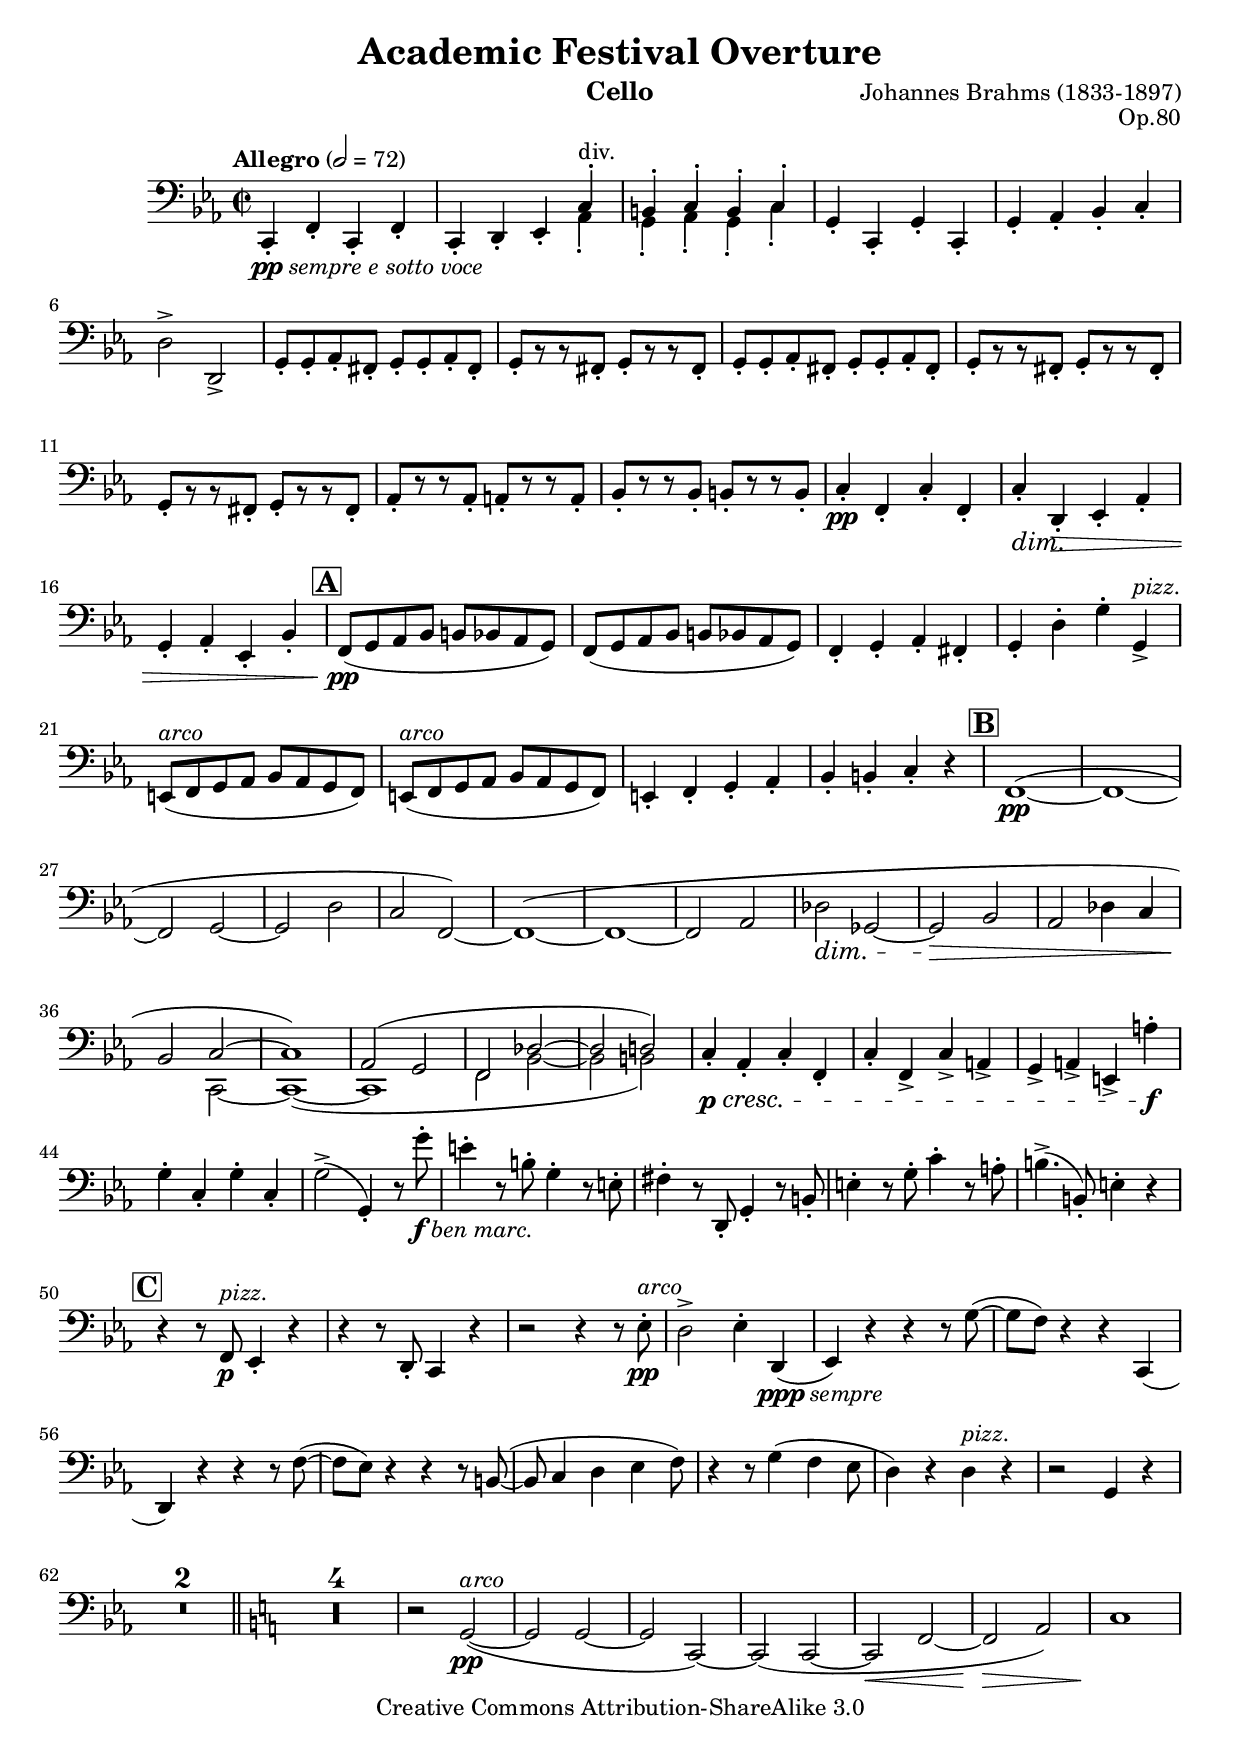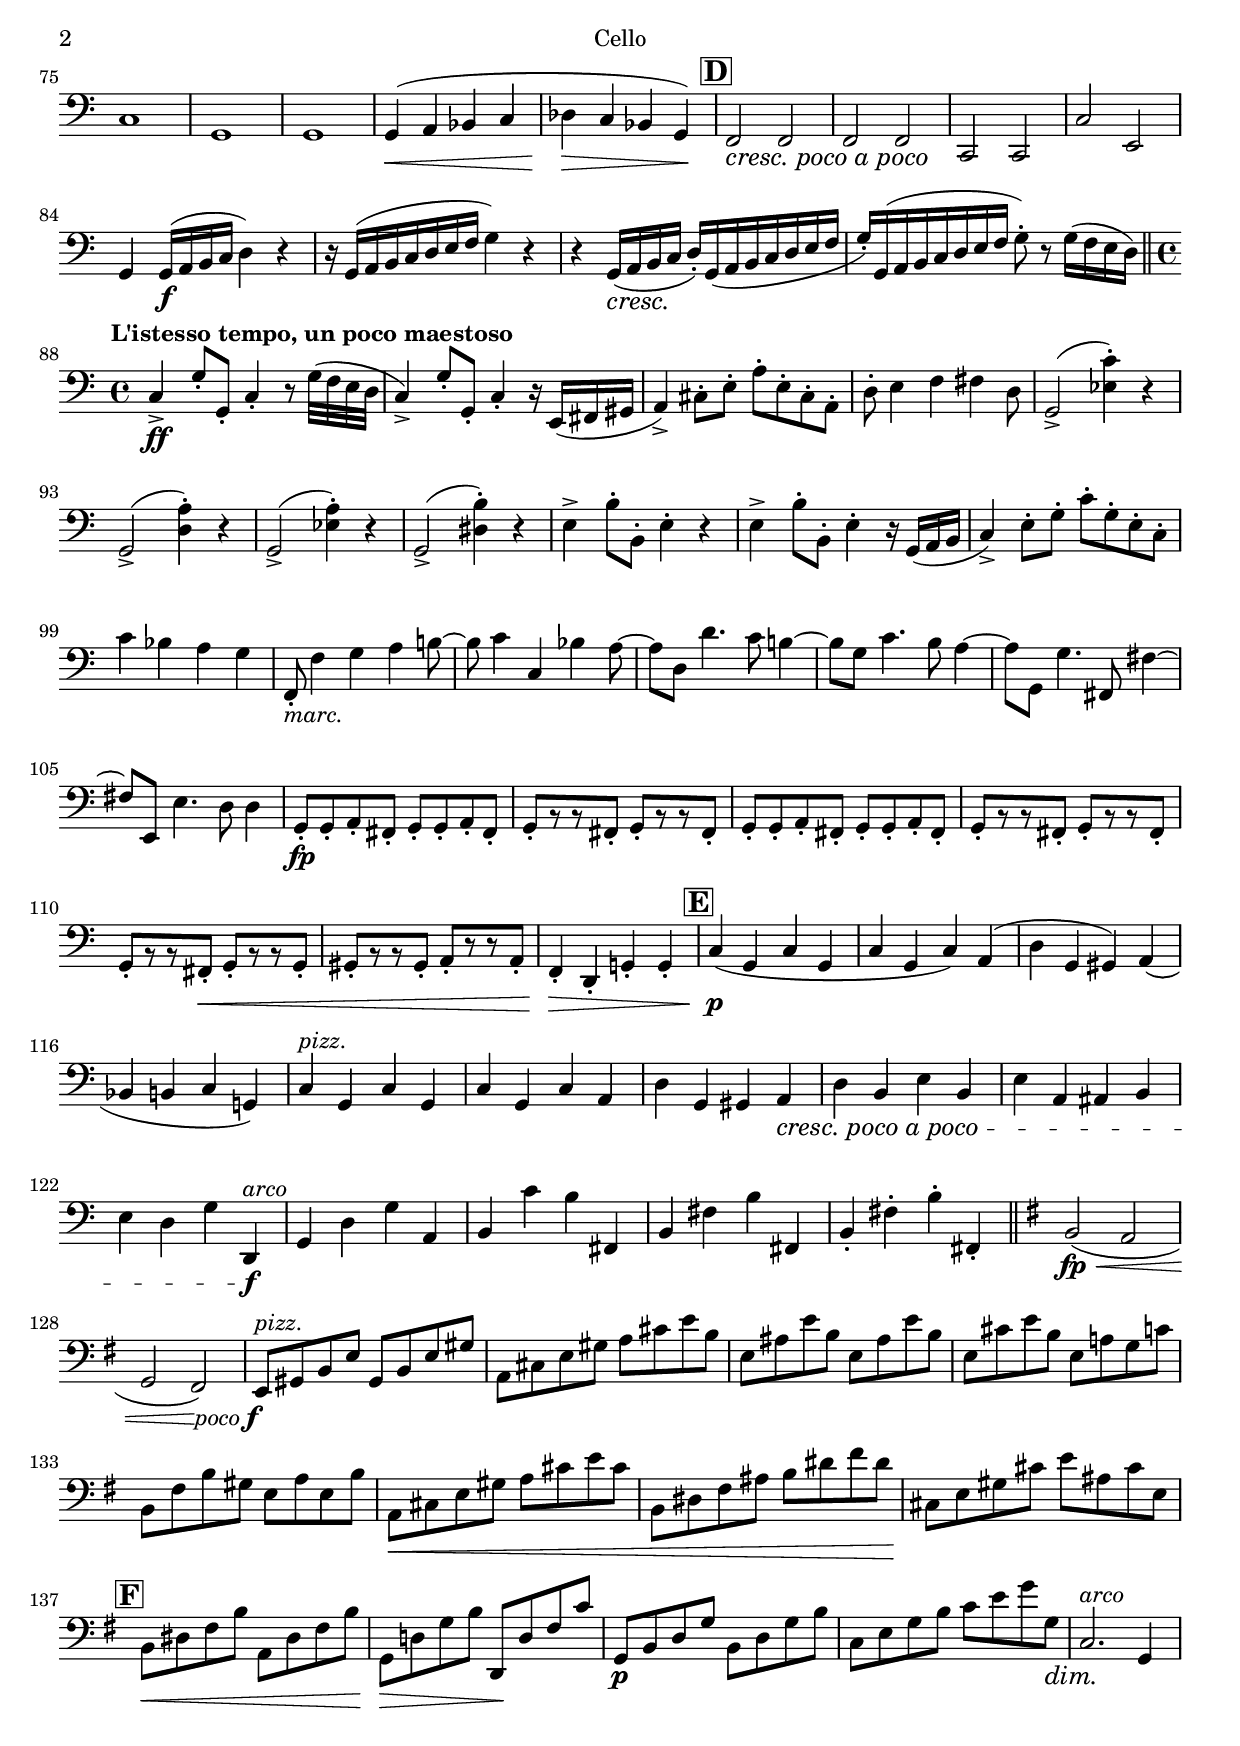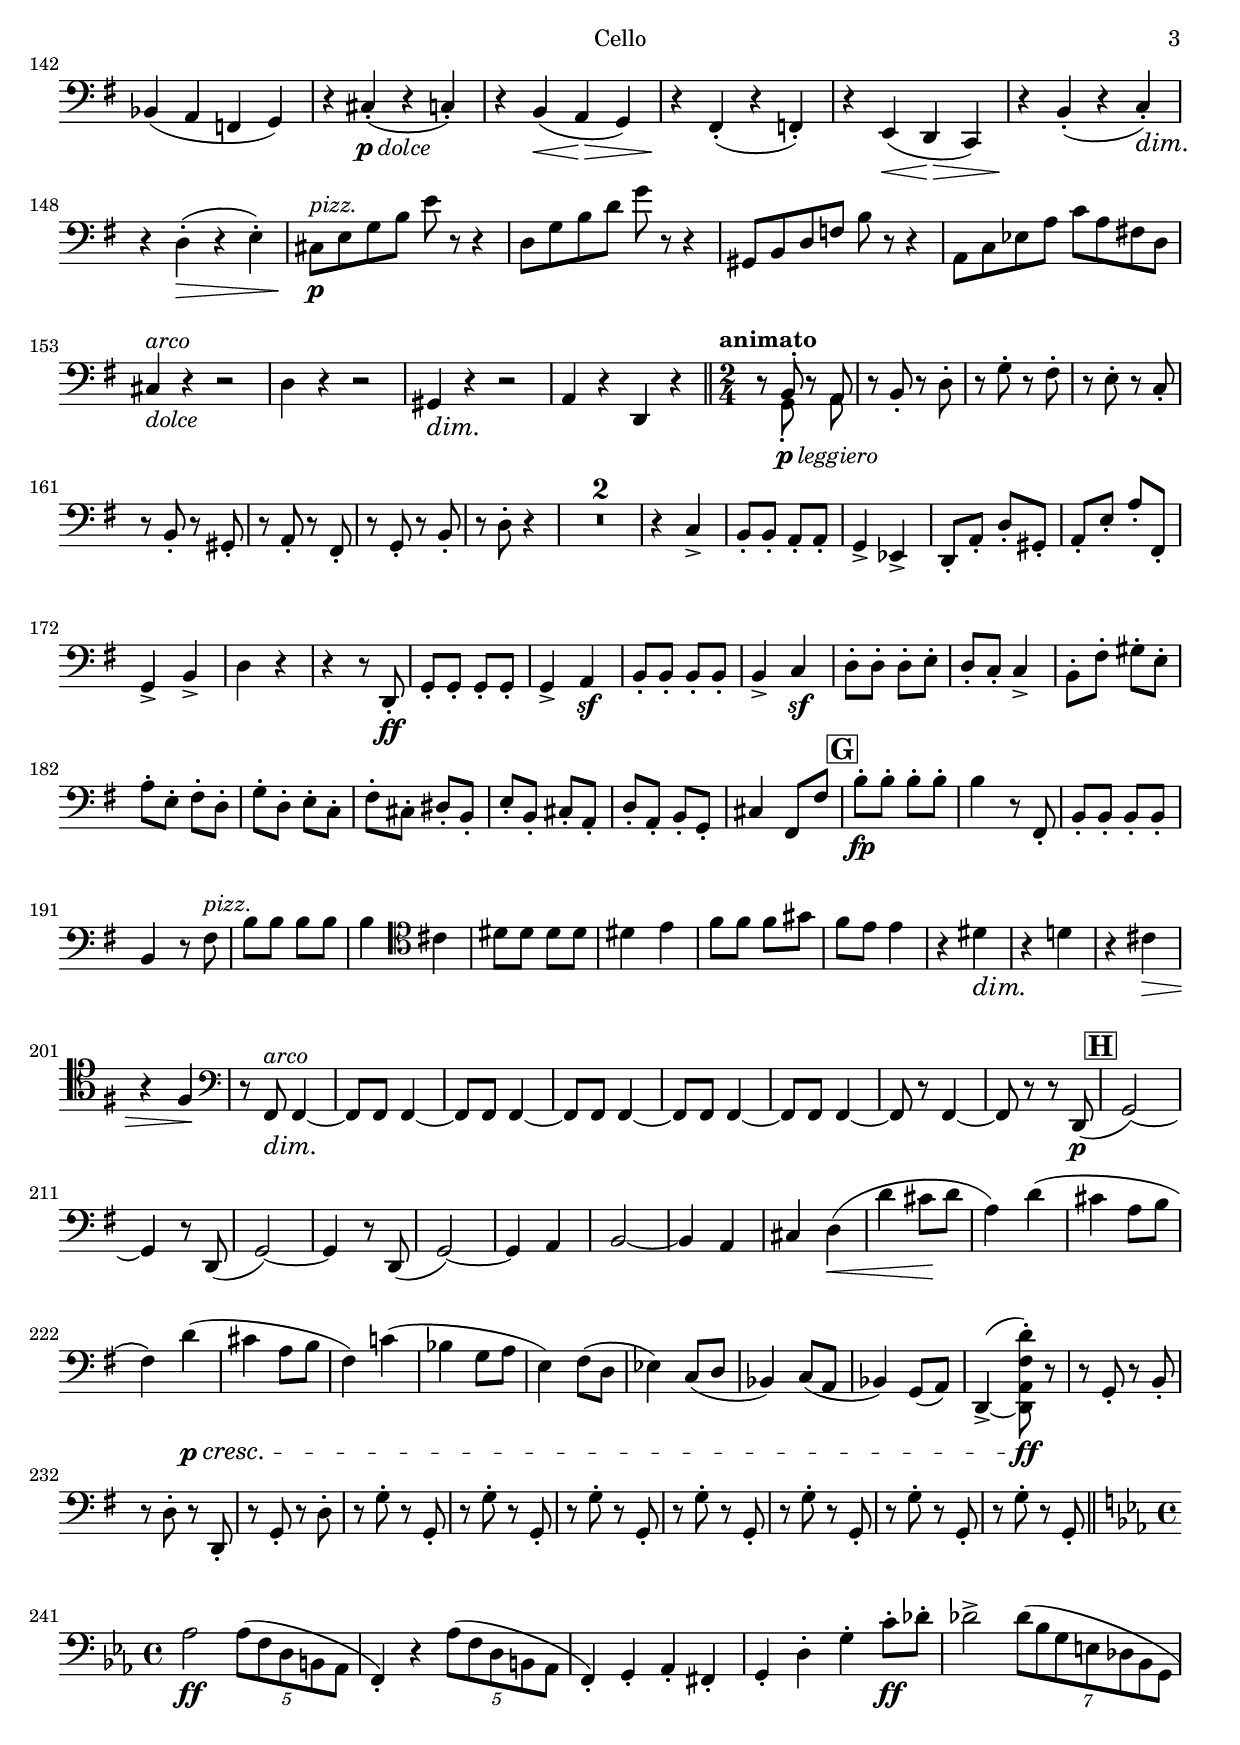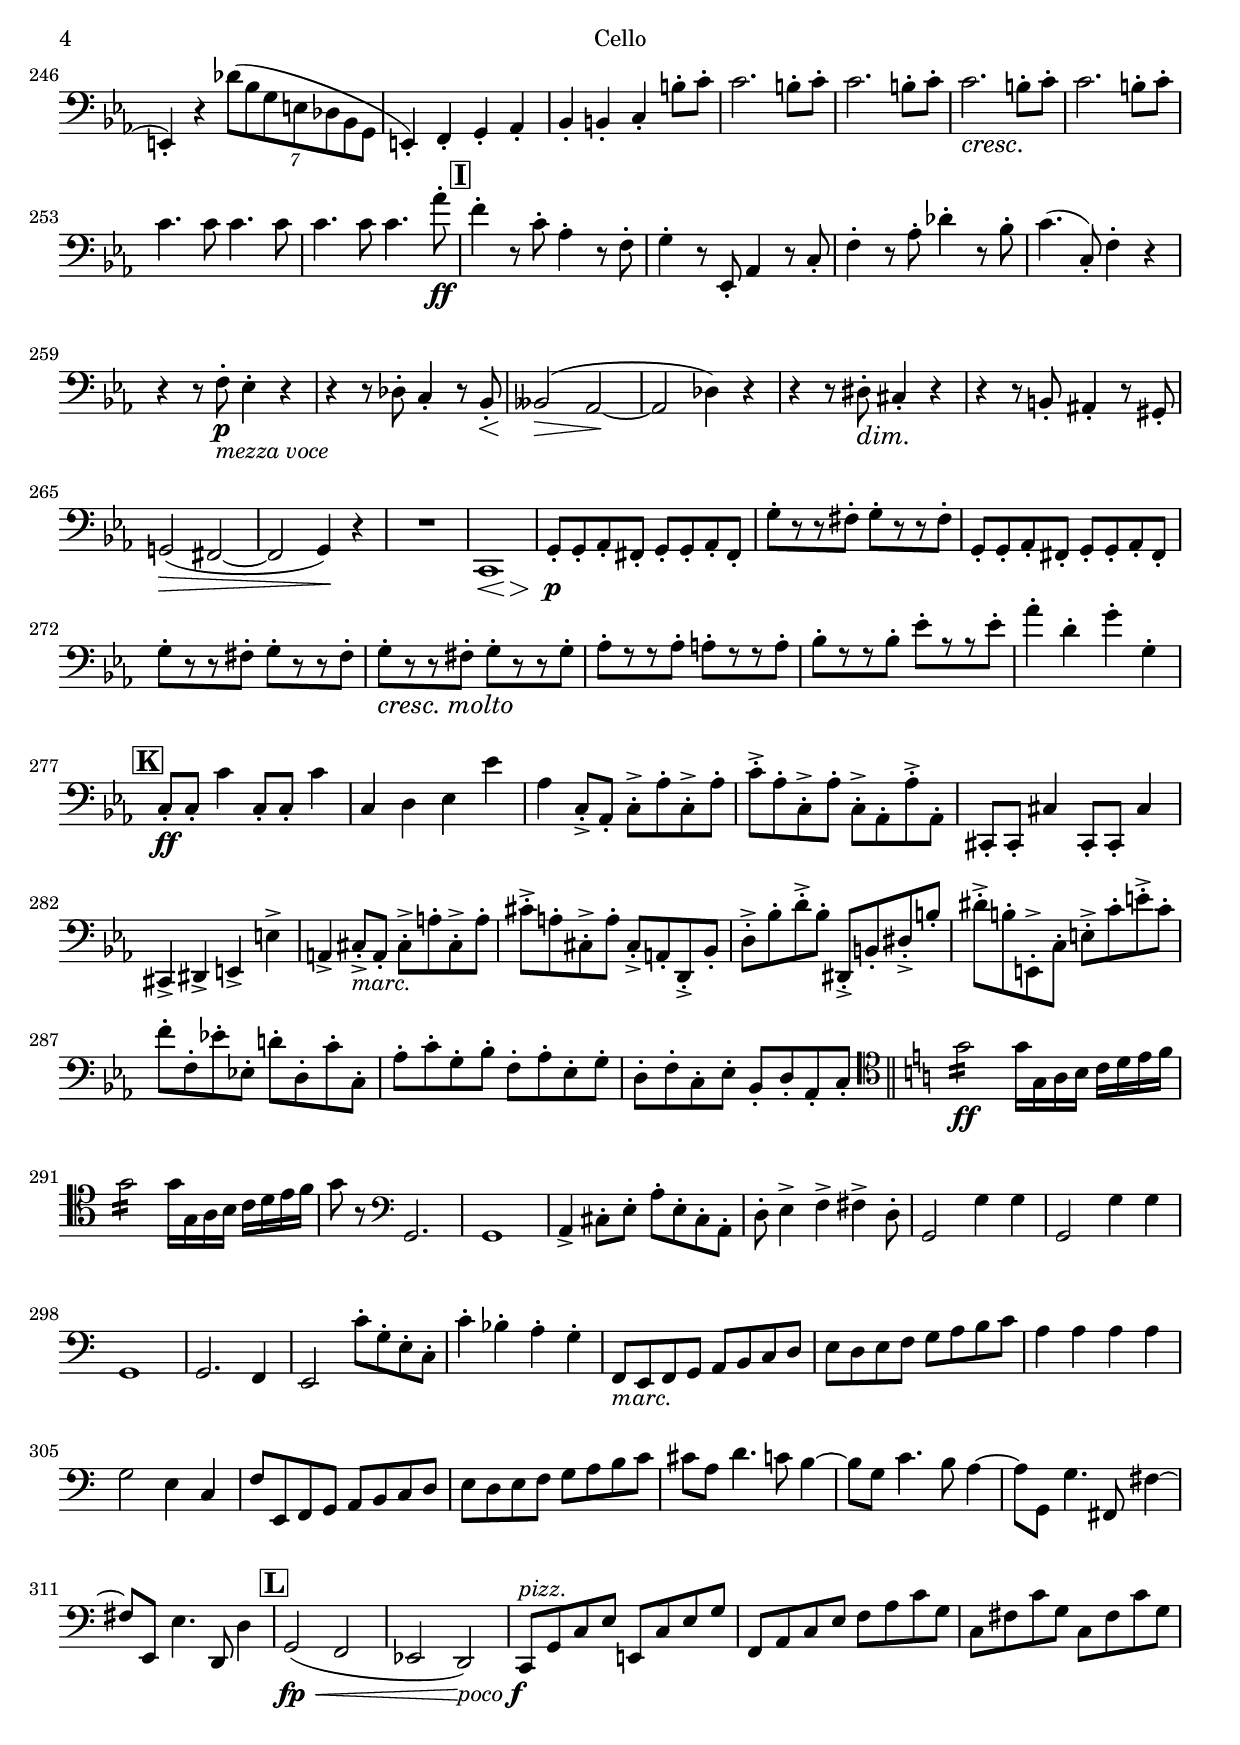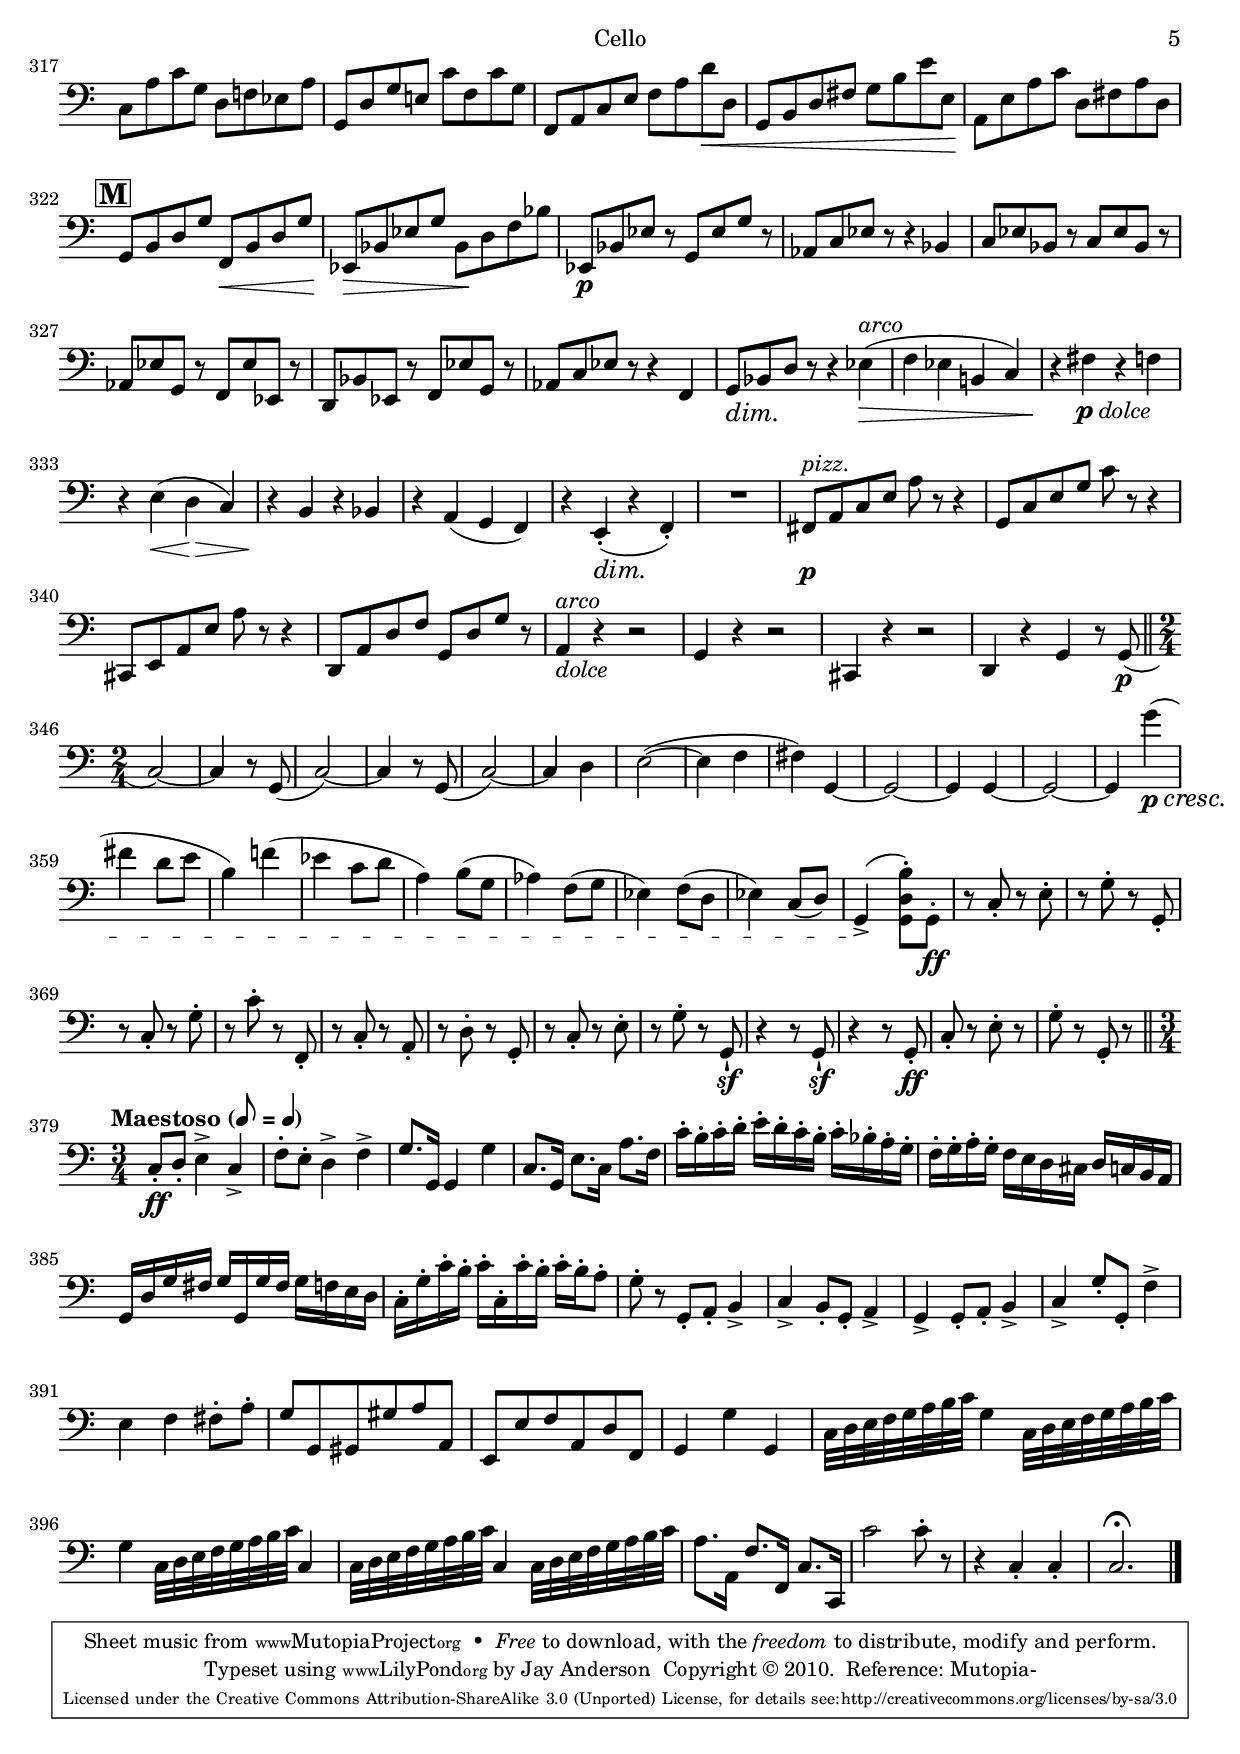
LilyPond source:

\version "2.18.2"

\include "defs.ily"
\version "2.18.2"

cello = \relative c,
{
  \set Staff.midiInstrument = "string ensemble 1"
  \clef bass
  \key c \minor
  \graceSync
  c4-._\ppSempreESottoVoce f-. c-. f-. |
  c4-. d-. ees-.
  s1*0^\div
  <<
    {\voiceOne c'4-. | b-. c-. b-. c-.|}
    \new Voice {\voiceTwo aes-. | g-. aes-. g-. c-.|}
  >> \oneVoice |
  g-. c,-. g'-. c,-. |
  g'-. aes-. bes-. c-. |
  d2-> d,-> |
  \repeat unfold 2
  {
    g8-. g-. aes-. fis-.  g8-. g-. aes-. fis-. |
    g[-. r r fis]-.  g[-. r r fis]-.
  }
  g[-. r r fis]-.  g[-. r r fis]-.
  aes[-. r r aes]-.  a[-. r r a]-.
  bes[-. r r bes]-.  b[-. r r b]-.
  c4-.\pp f,-. c'-. f,-. |
  c'-.\dim d,-.\> ees-. aes-. |
  g-. aes-. ees-. bes'-. |

  %A
  f8(\pp g aes bes b bes aes g) |
  f8( g aes bes b bes aes g) |
  f4-. g-. aes-. fis-. |
  g-. d'-. g-. g,->^\pizz |
  \repeat unfold 2
  {
    e8(^\arco f g aes bes aes g f) |
  }
  e4-. f-. g-. aes-. |
  bes-. b-. c-. r |

  %B
  f,1~(\pp |
  f~ |
  f2 g~ |
  g d' |
  c f,~) |
  f1~( |
  f~ |
  f2 aes |
  des\dim ges,~ |
  ges\> bes |
  aes des4 c |
  bes2\!
  <<
    {
      \voiceOne
      c2~ |
      c1) |
      aes2( g |
      f des'~ |
      des d) |
    }
    \new Voice
    {
      \voiceTwo
      c,2~ |
      c1~( |
      c |
      f2 bes~ |
      bes b) |
    }
  >> \oneVoice |
  c4-.\p\cresc aes-. c-. f,-. |
  c'-. f,-> c'-> a-> |
  g-> a-> e-> a'-.\f |
  g-. c,-. g'-. c,-. |
  g'2->( g,4-.) r8 g''-.\fBenMarc |
  e4-. r8 b-. g4-. r8 e-. |
  fis4-. r8 d,-. g4-. r8 b-. |
  e4-. r8 g-. c4-. r8 a-. |
  b4.->( b,8-.) e4-. r |

  %C
  r4 r8 f,\p^\pizz ees4-. r |
  r r8 d-. c4 r |
  r2 r4 r8 ees'-.\pp^\arco |
  d2-> ees4-. d,(\pppSempre |
  ees) r r r8 g'~( |
  g f) r4 r c,( |
  d) r r r8 f'~( |
  f ees) r4 r r8 b8~( |
  b c4 d ees f8)
  r4 r8 g4( f ees8 |
  d4) r d^\pizz r |
  r2 g,4 r |
  R1*2 |

  \key c \major
  R1*4 |
  r2 g~(\pp^\arco |
  g g~ |
  g c,~) |
  c( c~ |
  c\< f~ |
  f\> a) |
  c1\! |
  c |
  g |
  g |
  \tremolos #16 {g4(\< a bes c |
  des\> c bes g)\! |

  %D
  f2\justCrescPocoAPoco f |
  f f |
  c c |
  c' e, |}
  g4 g16(\f a b c d4) r |
  r16 g,( a b c d e f g4) r |
  r g,16(\justCresc a b c d-.) g,( a b c d e f |
  g-.) g,( a b c d e f g8-.) r g16( f e d) |

  %4/4
  c4->\ff g'8-. g,-. c4-. r8 g'32( f e d |
  c4->) g'8-. g,-. c4-. r16 e,( fis gis |
  a4->) cis8-. e-. a-. e-. cis-. a-. |
  d8-. e4 f fis d8 |
  g,2->( <ees' c'>4-.) r |
  g,2->( <d' a'>4-.) r |
  g,2->( <ees' a>4-.) r |
  g,2->( <dis' b'>4-.) r |
  e4-> b'8-. b,-. e4-. r |
  e4-> b'8-. b,-. e4-. r16 g,16( a b |
  c4->) e8-. g-. c-. g-. e-. c-. |
  c'4 bes a g |
  f,8-._\marc f'4 g a b8~ |
  b c4 c, bes' a8~ |
  a d, d'4. c8 b4~ |
  b8 g c4. b8 a4~ |
  a8 g, g'4. fis,8 fis'4~ |
  fis8 e, e'4. d8 d4 |
  s1*0\fp
  \repeat unfold 2
  {
    \repeat unfold 2 {g,8-. g-. a-. fis-.} |
    \repeat unfold 2 {g[-. r r fis]-.} |
  }
  g[-. r r fis]-.\< g[-. r r g]-. |
  gis[-. r r gis]-. a[-. r r a]-. |
  f4-.\> d-. g-. g-. |

  %E
  c4(\p g c g |
  c g c) a( |
  d g, gis) a( |
  bes b c g) |
  c^\pizz g c g |
  c g c a |
  d g, gis a\crescPocoAPoco |
  d b e b |
  e a, ais b |
  e d g d,\f^\arco |
  g d' g a, |
  b c' b fis, |
  b fis' b fis, |
  b-. fis'-. b-. fis,-. |

  \key g \major
  b2(\fp\< a |
  g fis) |
  e8\pocoF^\pizz gis b e gis, b e gis |
  a, cis e gis a cis e b |
  e, ais e' b e, ais e' b |
  e, cis' e b e, a g c |
  b, fis' b gis e a e b' |
  a,\< cis e gis a cis e cis |
  b, dis fis ais b dis fis dis |
  cis,\! e gis cis e ais, cis e, |

  %F
  b\< dis fis b a, dis fis b |
  g,\> d' g b d,,\! d' fis c' |
  g,\p b d g b, d g b |
  c, e g b c e g g,\justDim |
  c,2.^\arco g4 |
  bes( a f g) |
  r4 cis-.(\pDolce r c-.) |
  r b(\< a\> g) s1*0\! |
  r4 fis-.( r f-.) |
  r e(\< d\> c) s1*0\! |
  r4 b'-.( r c-.)\justDim |
  r4 d-.(\> r e-.) |
  cis8\p^\pizz e g b e r r4 |
  d,8 g b d g r r4 |
  gis,,8 b d f b r r4 |
  a,8 c ees a c a fis d |
  cis4_\dolce^\arco r r2 |
  d4 r r2 |
  gis,4\justDim r r2 |
  a4 r d,\! r |

  %2/4
  r8 s1*0\pLeggiero << b'8-. \\ g-. >> r <<a \\ a>> |
  r b-. r d-. |
  r g-. r fis-. |
  r e-. r c-. |
  r b-. r gis-. |
  r a-. r fis-. |
  r g-. r b-. |
  r d-. r4 |
  R2*2 |
  r4 c-> |
  b8-. b-. a-. a-. |
  g4-> ees-> |
  d8-. a'-. d-. gis,-. |
  a-. e'-. a-. fis,-. |
  g4-> b-> |
  d r |
  r4 r8 d,-.\ff |
  g-. g-. g-. g-. |
  g4-> a\sf |
  b8-. b-. b-. b-. |
  b4-> c\sf |
  d8-. d-. d-. e-. |
  d-. c-. c4-> |
  b8-. fis'-. gis-. e-. |
  a-. e-. fis-. d-. |
  g-. d-. e-. c-. |
  fis-. cis-. dis-. b-. |
  e-. b-. cis-. a-. |
  d-. a-. b-. g-. |
  cis4 fis,8 fis' |

  %G
  b-.\fp b-. b-. b-. |
  b4 r8 fis,-. |
  b-. b-. b-. b-. |
  b4 r8 fis'^\pizz |
  b b b b |
  b4 \clef tenor cis |
  dis8 dis dis dis |
  dis4 e |
  fis8 fis fis gis |
  fis e e4 |
  r dis\justDim |
  r d |
  r cis\> |
  r fis,\! |
  \clef bass |
  r8 fis,\justDim^\arco fis4~ |
  \repeat unfold 5 {fis8 fis fis4~} |
  fis8 r fis4~ |
  fis8 r r d(\p |

  %H
  g2~) |
  g4 r8 d( |
  g2~) |
  g4 r8 d( |
  g2~) |
  g4 a |
  b2~ |
  b4 a |
  cis d(\< |
  d' cis8\! d |
  a4) d( |
  cis a8 b |
  fis4) d'(\p\cresc |
  cis4 a8 b |
  fis4) c'( |
  bes g8 a |
  e4) fis8( d |
  ees4) c8( d |
  bes4) c8( a |
  bes4) g8( a) |
  d,4~->( <d a' fis' d'>8-.)\ff r |
  r g-. r b-. |
  r d-. r d,-. |
  r g-. r d'-. |
  \repeat unfold 7 {r g-. r g,-.} |

  %4/4
  \key c \minor
  aes'2\ff \times 4/5 {aes8( f d b aes} |
  f4-.) r \times 4/5 {aes'8( f d b aes} |
  f4-.) g-. aes-. fis-. |
  g-. d'-. g-. c8-.\ff des-. |
  des2-> \times 4/7 {des8( bes g e des bes g} |
  e4-.) r \times 4/7 {des''8( bes g e des bes g} |
  e4-.) f-. g-. aes-. |
  bes-. b-. c-. b'8-. c-. |
  << {s1 s s\justCresc s} \repeat unfold 4 {c2. b8-. c-.} >> |
  c4. c8 c4. c8 |
  c4. c8 c4. aes'8-.\ff |

  %I
  f4-. r8 c-. aes4-. r8 f-. |
  g4-. r8 ees,-. aes4 r8 c-. |
  f4-. r8 aes-. des4-. r8 bes-. |
  c4.( c,8-.) f4-. r |
  r4 r8 f-.\p_\mezzaVoce ees4-. r |
  r4 r8 des-. c4-. r8 bes-.\< |
  beses2(\> aes~\! |
  aes des4) r |
  r r8 dis-.\justDim cis4-. r |
  r4 r8 b-. ais4-. r8 gis-. |
  g2(\> fis~ |
  fis g4)\! r |
  R1 |
  << {s4\< s s\> s s1*0\!} c,1 >> |
  s1*0\p
  \repeat unfold 2
  {
    \repeat unfold 2 {g'8-. g-. aes-. fis-.} |
    \repeat unfold 2 {g'8[-. r r fis]-.} |
  }
  g[-.\justCrescMolto r r fis]-. g[-. r r g]-. |
  aes[-. r r aes]-. a[-. r r a]-. |
  bes[-. r r bes]-. ees[-. r r ees]-. |
  aes4-. d,-. g-. g,-. |

  %K
  c,8-.\ff c-. c'4 c,8-. c-. c'4 |
  c,4 d ees ees' |
  aes, c,8-.-> aes-. c-.-> aes'-. c,-.-> aes'-. |
  c-.-> aes-. c,-.-> aes'-. c,-.-> aes-. aes'-.-> aes,-. |
  cis,8-. cis-. cis'4 cis,8-. cis-. cis'4 |
  cis,-> dis-> e-> e'-> |
  a,-> cis8-.->_\marc a-. cis-.-> a'-. cis,-.-> a'-. |
  cis-.-> a-. cis,-.-> a'-. cis,-.-> a-. d,-.-> bes'-. |
  d-.-> bes'-. d-.-> bes-. dis,,-.-> b'-. dis-.-> b'-. |
  dis-.-> b-. e,,-.-> c'-. e-.-> c'-. e-.-> c-. |
  f-. f,-. ees'-. ees,-. d'-. d,-. c'-. c,-. |
  aes'-. c-. g-. bes-. f-. aes-. ees-. g-. |
  d-. f-. c-. ees-. bes-. d-. aes-. c-. |

  \key c \major
  \clef tenor
  s1*0\ff
  \repeat unfold 2
  {
    \repeat tremolo 8 g''16 g g, a b c d e f |
  }
  g8 r \clef bass g,,2. |
  g1 |
  a4-> cis8-. e-. a-. e-. cis-. a-. |
  d8-. e4-> f-> fis-> d8-. |
  g,2 g'4 g |
  g,2 g'4 g |
  g,1 |
  g2. f4 |
  e2 c''8-. g-. e-. c-. |
  c'4-. bes-. a-. g-. |
  f,8_\marc e f g a b c d |
  e d e f g a b c |
  a4 a a a |
  g2 e4 c |
  f8 e, f g a b c d |
  e d e f g a b c |
  cis a d4. c8 b4~ |
  b8 g c4. b8 a4~ |
  a8 g, g'4. fis,8 fis'4~ |
  fis8 e, e'4. d,8 d'4 |

  %L
  g,2(\fp\< f |
  ees d) |
  c8\pocoF^\pizz g' c e e, c' e g |
  f, a c e f a c g |
  c, fis c' g c, fis c' g |
  c, a' c g d f ees a |
  g, d' g e c' f, c' g |
  f, a c e f a d\< d, |
  g, b d fis g b e e, |
  a,\! e' a c d, fis a d, |

  %M
  g, b d g f,\< b d g |
  ees,\> bes' ees g bes,\! d f bes |
  ees,,\p bes' ees r g, ees' g r |
  aes, c ees r r4 bes |
  c8 ees bes r c ees bes r |
  aes ees' g, r f ees' ees, r |
  d bes' ees, r f ees' g, r |
  aes c ees r r4 f, |
  g8\justDim bes d r r4 ees4(\>^\arco |
  f ees b c) s1*0\! |
  r4 fis\pDolce r f |
  r e(\< d\> c) s1*0\! |
  r4 b r bes |
  r a( g f) |
  r e-.(\justDim r f-.) |
  R1 |
  fis8\p^\pizz a c e a r r4 |
  g,8 c e g c r r4 |
  cis,,8 e a e' a r r4 |
  d,,8 a' d f g, d' g r |
  a,4_\dolce^\arco r r2 |
  g4 r r2 |
  cis,4 r r2 |
  d4 r g r8 g(\p |

  %2/4
  c2~) |
  c4 r8 g( |
  c2~) |
  c4 r8 g( |
  c2~) |
  c4 d |
  e2~( |
  e4 f |
  fis) g,~ |
  g2~ |
  g4 g~ |
  g2~ |
  g4 g''(\p\cresc |
  fis4 d8 e |
  b4) f'( |
  ees c8 d |
  a4) b8( g |
  aes4) f8( g |
  ees4) f8( d |
  ees4) c8( d) |
  g,4->(\! <g d' b'>8-.) g-.\ff |
  r c-. r e-. |
  r g-. r g,-. |
  r c-. r g'-. |
  r c-. r f,,-. |
  r c'-. r a-. |
  r d-. r g,-. |
  r c-. r e-. |
  r g-. r g,-!\sf |
  r4 r8 g-!\sf |
  r4 r8 g-.\ff |
  c-. r e-. r |
  g-. r g,-. r |

  %3/4
  c8-.\ff d-. e4-> c-> |
  f8-. e-. d4-> f-> |
  g8. g,16 g4 g' |
  c,8. g16 e'8. c16 a'8. f16 |
  c'-. b-. c-. d-. e-. d-. c-. b-. c-. bes-. a-. g-. |
  f-. g-. a-. g-. f e d cis d c b a |
  g d' g fis g g, g' fis g f e d |
  c-. g'-. c-. b-. c-. c,-. c'-. b-. c-. b-. a8-. |
  g8-. r g,-. a-. b4-> |
  c-> b8-. g-. a4-> |
  g4-> g8-. a-. b4-> |
  c-> g'8-. g,-. f'4-> |
  e4 f fis8-. a-. |
  g8 g, gis gis' a a, |
  e e' f a, d f, |
  g4 g' g, |
  \repeat unfold 2 {c32 d e f g a b c g4}
  \repeat unfold 2 {c,32 d e f g a b c c,4}
  c32 d e f g a b c |
  a8. a,16 f'8. f,16 c'8. c,16 |
  c''2 c8-. r |
  r4 c,-. c-. |
  c2.\fermata |
}


instrument = "Cello"

\include "header.ily"

\score
{
  \new Staff
  {
    << \removeWithTag #'score \cello \outline >>
  }
}
